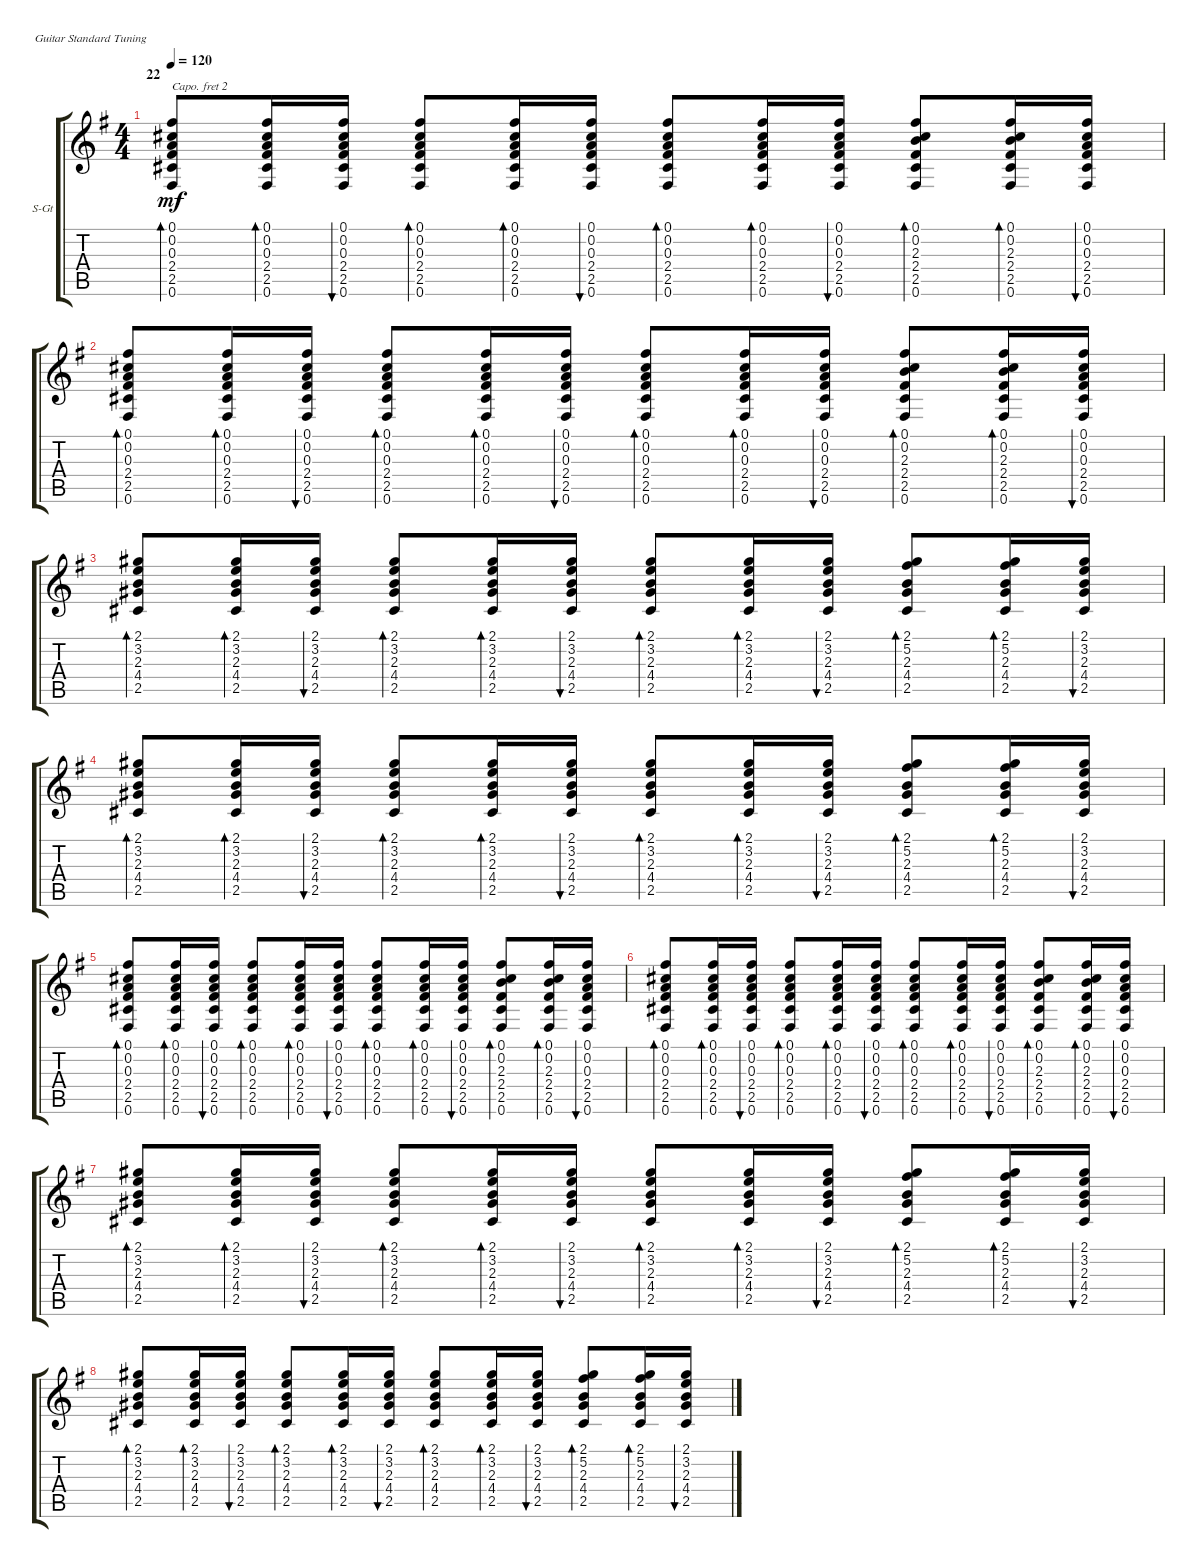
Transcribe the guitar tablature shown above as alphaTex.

\defaultSystemsLayout 4
\bracketExtendMode groupsimilarinstruments
\firstSystemTrackNameOrientation horizontal
\otherSystemsTrackNameOrientation horizontal
\track ("Steel Guitar" "S-Gt") {instrument acousticguitarsteel}
\staff {score tabs}
\capo 2
\tuning (E4 B3 G3 D3 A2 E2)
\ts (4 4)
\section ("" "22")
\tempo 120
\clef g2
\ks eminor
(0.6 2.5 2.4 0.3 0.2 0.1).8{bd 30 dy mf} (0.6 2.5 2.4 0.3 0.2 0.1).16{bd 30} (0.6 2.5 2.4 0.3 0.2 0.1).16{bu 30} (0.6 2.5 2.4 0.3 0.2 0.1).8{bd 30} (0.6 2.5 2.4 0.3 0.2 0.1).16{bd 30} (0.6 2.5 2.4 0.3 0.2 0.1).16{bu 30} (0.6 2.5 2.4 0.3 0.2 0.1).8{bd 30} (0.6 2.5 2.4 0.3 0.2 0.1).16{bd 30} (0.6 2.5 2.4 0.3 0.2 0.1).16{bu 30} (0.6 2.5 2.4 2.3 0.2 0.1).8{bd 30} (0.6 2.5 2.4 2.3 0.2 0.1).16{bd 30} (0.6 2.5 2.4 0.3 0.2 0.1).16{bu 30} |
(0.6 2.5 2.4 0.3 0.2 0.1).8{bd 30} (0.6 2.5 2.4 0.3 0.2 0.1).16{bd 30} (0.6 2.5 2.4 0.3 0.2 0.1).16{bu 30} (0.6 2.5 2.4 0.3 0.2 0.1).8{bd 30} (0.6 2.5 2.4 0.3 0.2 0.1).16{bd 30} (0.6 2.5 2.4 0.3 0.2 0.1).16{bu 30} (0.6 2.5 2.4 0.3 0.2 0.1).8{bd 30} (0.6 2.5 2.4 0.3 0.2 0.1).16{bd 30} (0.6 2.5 2.4 0.3 0.2 0.1).16{bu 30} (0.6 2.5 2.4 2.3 0.2 0.1).8{bd 30} (0.6 2.5 2.4 2.3 0.2 0.1).16{bd 30} (0.6 2.5 2.4 0.3 0.2 0.1).16{bu 30} |
(2.5 4.4 2.3 3.2 2.1).8{bd 30} (2.5 4.4 2.3 3.2 2.1).16{bd 30} (2.5 4.4 2.3 3.2 2.1).16{bu 30} (2.5 4.4 2.3 3.2 2.1).8{bd 30} (2.5 4.4 2.3 3.2 2.1).16{bd 30} (2.5 4.4 2.3 3.2 2.1).16{bu 30} (2.5 4.4 2.3 3.2 2.1).8{bd 30} (2.5 4.4 2.3 3.2 2.1).16{bd 30} (2.5 4.4 2.3 3.2 2.1).16{bu 30} (2.5 4.4 2.3 5.2 2.1).8{bd 30} (2.5 4.4 2.3 5.2 2.1).16{bd 30} (2.5 4.4 2.3 3.2 2.1).16{bu 30} |
(2.5 4.4 2.3 3.2 2.1).8{bd 30} (2.5 4.4 2.3 3.2 2.1).16{bd 30} (2.5 4.4 2.3 3.2 2.1).16{bu 30} (2.5 4.4 2.3 3.2 2.1).8{bd 30} (2.5 4.4 2.3 3.2 2.1).16{bd 30} (2.5 4.4 2.3 3.2 2.1).16{bu 30} (2.5 4.4 2.3 3.2 2.1).8{bd 30} (2.5 4.4 2.3 3.2 2.1).16{bd 30} (2.5 4.4 2.3 3.2 2.1).16{bu 30} (2.5 4.4 2.3 5.2 2.1).8{bd 30} (2.5 4.4 2.3 5.2 2.1).16{bd 30} (2.5 4.4 2.3 3.2 2.1).16{bu 30} |
(0.6 2.5 2.4 0.3 0.2 0.1).8{bd 30} (0.6 2.5 2.4 0.3 0.2 0.1).16{bd 30} (0.6 2.5 2.4 0.3 0.2 0.1).16{bu 30} (0.6 2.5 2.4 0.3 0.2 0.1).8{bd 30} (0.6 2.5 2.4 0.3 0.2 0.1).16{bd 30} (0.6 2.5 2.4 0.3 0.2 0.1).16{bu 30} (0.6 2.5 2.4 0.3 0.2 0.1).8{bd 30} (0.6 2.5 2.4 0.3 0.2 0.1).16{bd 30} (0.6 2.5 2.4 0.3 0.2 0.1).16{bu 30} (0.6 2.5 2.4 2.3 0.2 0.1).8{bd 30} (0.6 2.5 2.4 2.3 0.2 0.1).16{bd 30} (0.6 2.5 2.4 0.3 0.2 0.1).16{bu 30} |
(0.6 2.5 2.4 0.3 0.2 0.1).8{bd 30} (0.6 2.5 2.4 0.3 0.2 0.1).16{bd 30} (0.6 2.5 2.4 0.3 0.2 0.1).16{bu 30} (0.6 2.5 2.4 0.3 0.2 0.1).8{bd 30} (0.6 2.5 2.4 0.3 0.2 0.1).16{bd 30} (0.6 2.5 2.4 0.3 0.2 0.1).16{bu 30} (0.6 2.5 2.4 0.3 0.2 0.1).8{bd 30} (0.6 2.5 2.4 0.3 0.2 0.1).16{bd 30} (0.6 2.5 2.4 0.3 0.2 0.1).16{bu 30} (0.6 2.5 2.4 2.3 0.2 0.1).8{bd 30} (0.6 2.5 2.4 2.3 0.2 0.1).16{bd 30} (0.6 2.5 2.4 0.3 0.2 0.1).16{bu 30} |
(2.5 4.4 2.3 3.2 2.1).8{bd 30} (2.5 4.4 2.3 3.2 2.1).16{bd 30} (2.5 4.4 2.3 3.2 2.1).16{bu 30} (2.5 4.4 2.3 3.2 2.1).8{bd 30} (2.5 4.4 2.3 3.2 2.1).16{bd 30} (2.5 4.4 2.3 3.2 2.1).16{bu 30} (2.5 4.4 2.3 3.2 2.1).8{bd 30} (2.5 4.4 2.3 3.2 2.1).16{bd 30} (2.5 4.4 2.3 3.2 2.1).16{bu 30} (2.5 4.4 2.3 5.2 2.1).8{bd 30} (2.5 4.4 2.3 5.2 2.1).16{bd 30} (2.5 4.4 2.3 3.2 2.1).16{bu 30} |
(2.5 4.4 2.3 3.2 2.1).8{bd 30} (2.5 4.4 2.3 3.2 2.1).16{bd 30} (2.5 4.4 2.3 3.2 2.1).16{bu 30} (2.5 4.4 2.3 3.2 2.1).8{bd 30} (2.5 4.4 2.3 3.2 2.1).16{bd 30} (2.5 4.4 2.3 3.2 2.1).16{bu 30} (2.5 4.4 2.3 3.2 2.1).8{bd 30} (2.5 4.4 2.3 3.2 2.1).16{bd 30} (2.5 4.4 2.3 3.2 2.1).16{bu 30} (2.5 4.4 2.3 5.2 2.1).8{bd 30} (2.5 4.4 2.3 5.2 2.1).16{bd 30} (2.5 4.4 2.3 3.2 2.1).16{bu 30}
